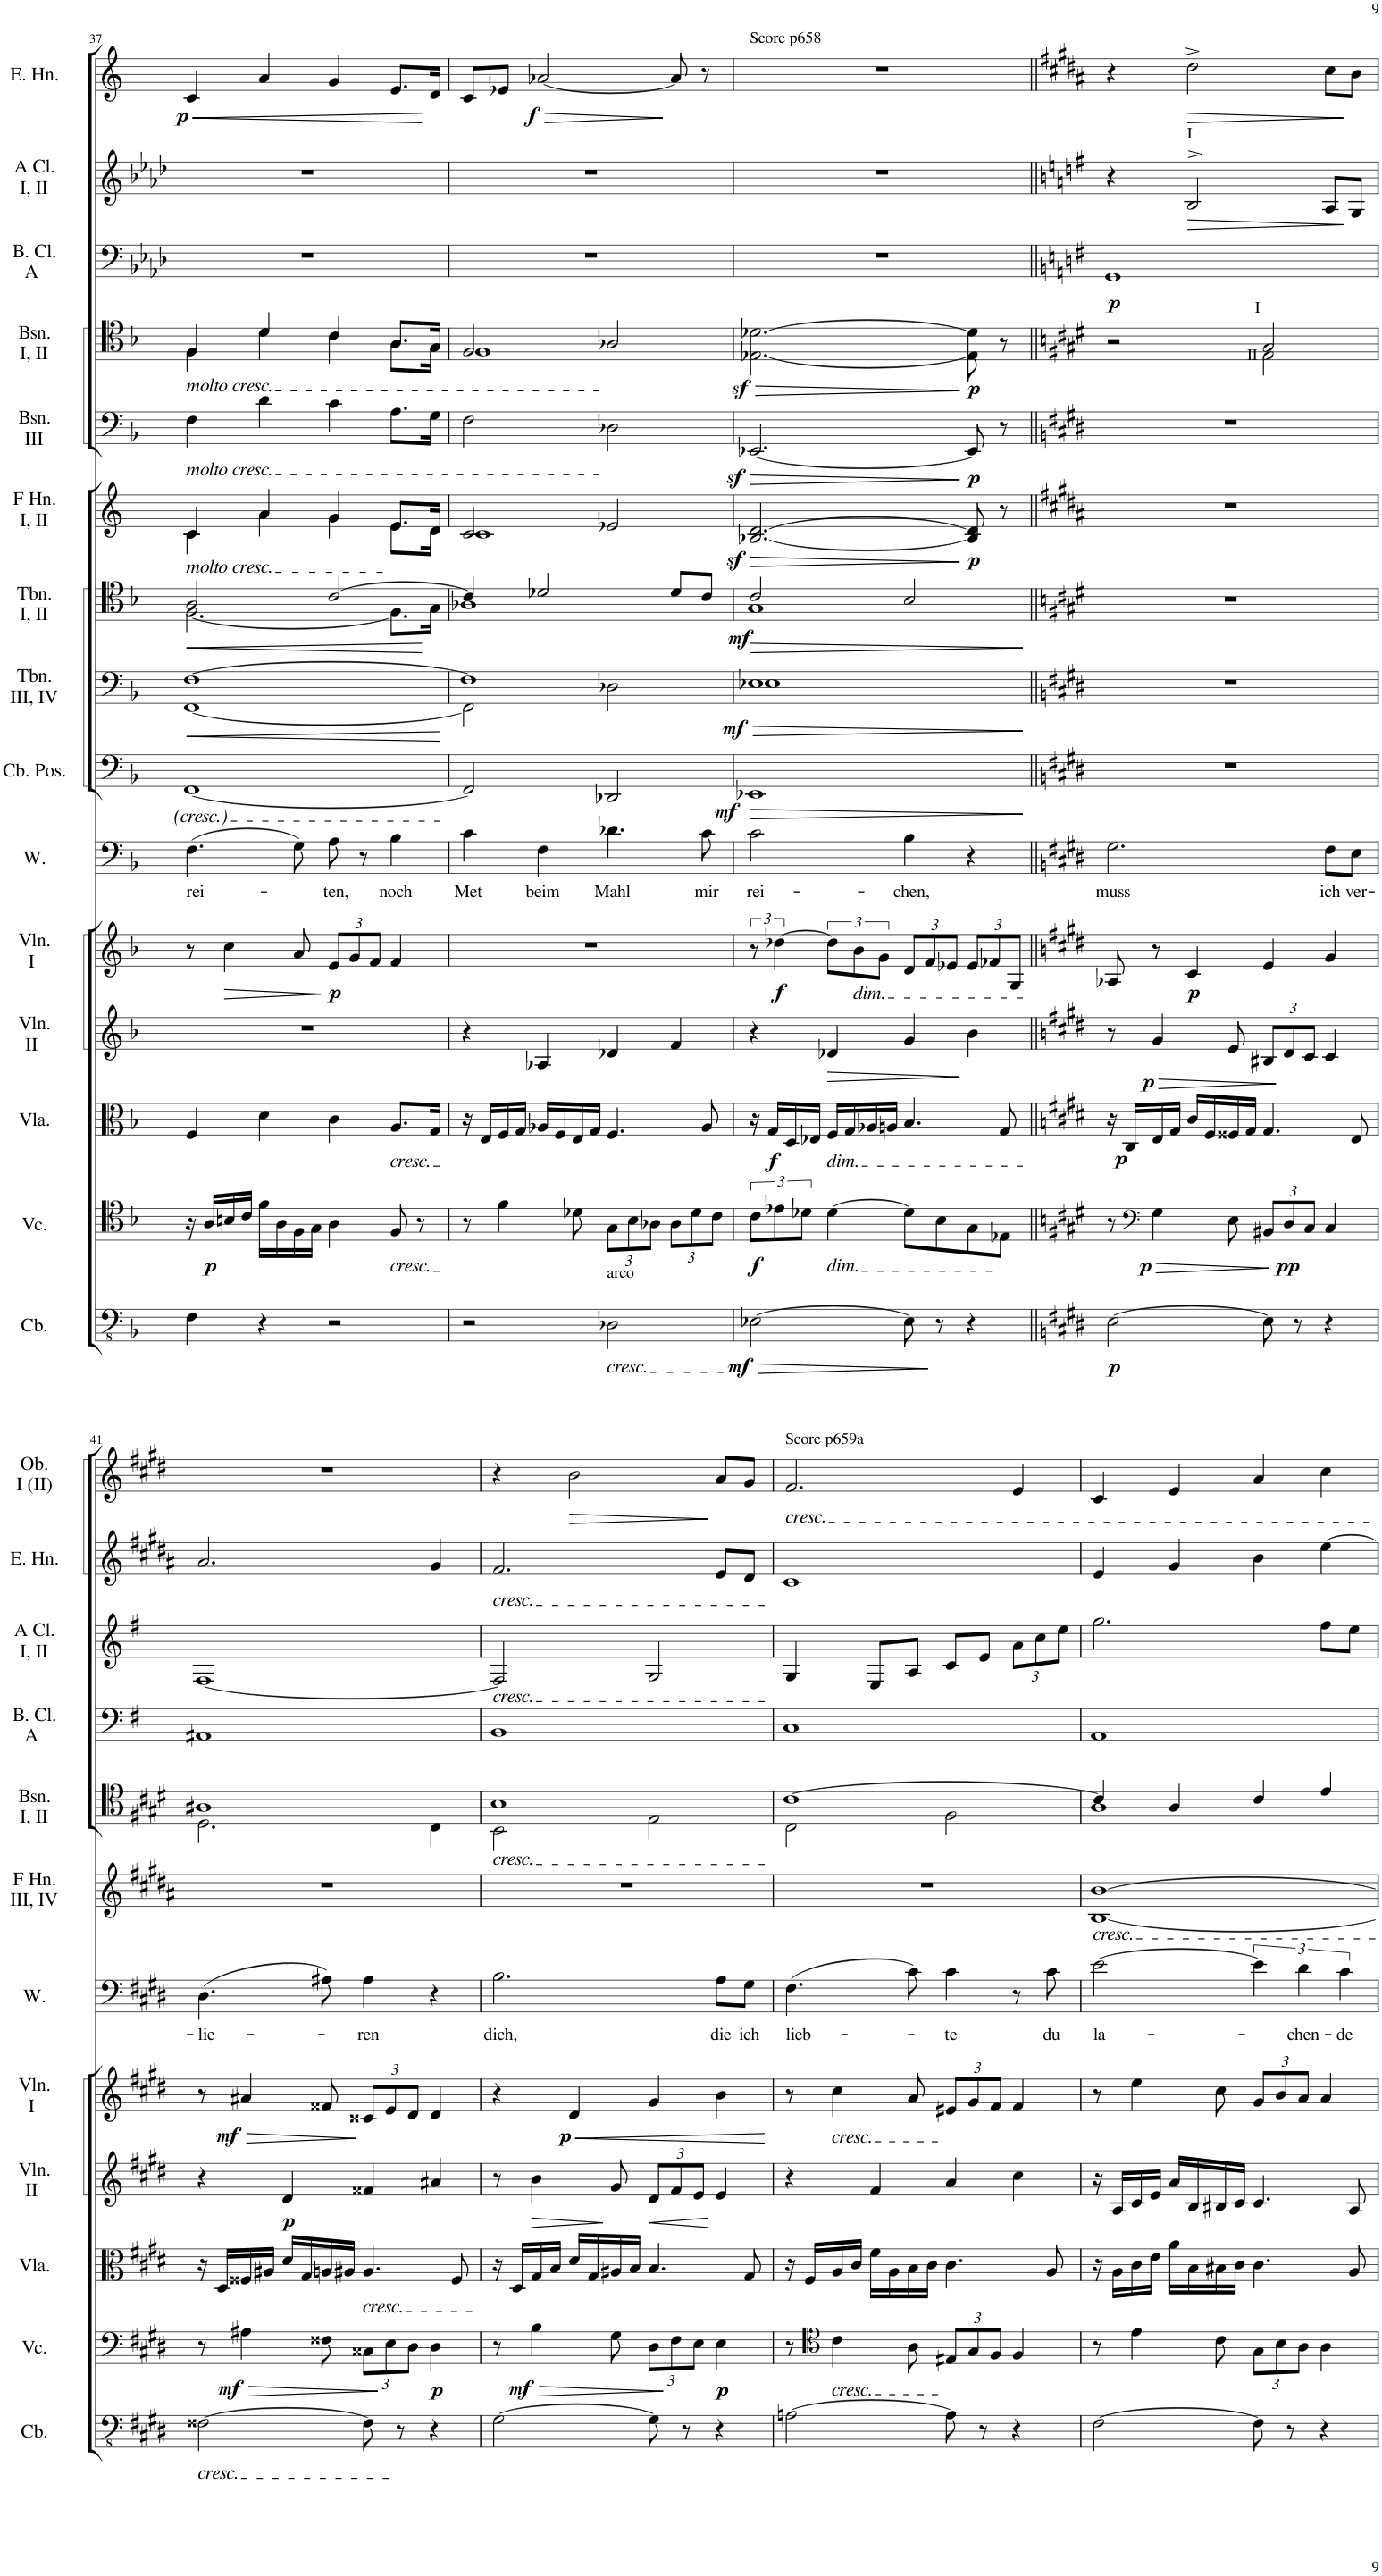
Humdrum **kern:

**kern	**text	**kern	**dynam	**kern	**dynam	**kern	**dynam	**kern	**dynam	**kern	**dynam	**kern	**text	**kern	**dynam	**kern	**dynam	**kern	**dynam	**kern	**kern	**dynam	**kern	**dynam	**kern	**dynam	**kern	**dynam	**kern	**dynam	**kern	**dynam	**kern	**dynam
*part18	*part18	*part17	*part17	*part16	*part16	*part15	*part15	*part14	*part14	*part13	*part13	*part12	*part12	*part11	*part11	*part10	*part10	*part9	*part9	*part8	*part7	*part7	*part6	*part6	*part5	*part5	*part4	*part4	*part3	*part3	*part2	*part2	*part1	*part1
*staff18	*staff18	*staff17	*staff17	*staff16	*staff16	*staff15	*staff15	*staff14	*staff14	*staff13	*staff13	*staff12	*staff12	*staff11	*staff11	*staff10	*staff10	*staff9	*staff9	*staff8	*staff7	*staff7	*staff6	*staff6	*staff5	*staff5	*staff4	*staff4	*staff3	*staff3	*staff2	*staff2	*staff1	*staff1
*I"Bassoon (Wotan)	*	*I"Contrabass	*	*I"Violoncello	*	*I"Viola	*	*I"Violin II	*	*I"Violin I	*	*I"Wotan	*	*I"Contrabass Trombone	*	*I"Trombone III, IV	*	*I"Trombone I, II	*	*I"Horn in F III, IV	*I"Horn in F I, II	*	*I"Bassoon III	*	*I"Bassoon I, II	*	*I"Bass Clarinet in A	*	*I"Clarinet in A I, II	*	*I"English Horn	*	*I"Oboe I (II)	*
*I'Bsn. (W)	*	*I'Cb.	*	*I'Vc.	*	*I'Vla.	*	*I'Vln. II	*	*I'Vln. I	*	*I'W.	*	*	*	*I'Tbn. III, IV	*	*I'Tbn. I, II	*	*	*	*	*I'Bsn. III	*	*I'Bsn. I, II	*	*I'B. Cl. A	*	*	*	*I'E. Hn.	*	*I'Ob. I (II)	*
!!LO:PB:g=z
*clefF4	*	*clefFv4	*	*clefC4	*	*clefC3	*	*clefG2	*	*clefG2	*	*clefF4	*	*clefF4	*	*clefF4	*	*clefC4	*	*clefG2	*clefG2	*	*clefF4	*	*clefC4	*	*clefF4	*	*clefG2	*	*clefG2	*	*clefG2	*
*	*	*	*	*	*	*	*	*	*	*	*	*	*	*	*	*	*	*	*	*Trd4c7	*Trd4c7	*	*	*	*	*	*Trd2c3	*	*Trd2c3	*	*Trd4c7	*	*	*
*k[b-]	*	*k[b-]	*	*k[b-]	*	*k[b-]	*	*k[b-]	*	*k[b-]	*	*k[b-]	*	*k[b-]	*	*k[b-]	*	*k[b-]	*	*k[]	*k[]	*	*k[b-]	*	*k[b-]	*	*k[b-e-a-d-]	*	*k[b-e-a-d-]	*	*k[]	*	*k[b-]	*
*M4/4	*	*M4/4	*	*M4/4	*	*M4/4	*	*M4/4	*	*M4/4	*	*M4/4	*	*M4/4	*	*M4/4	*	*M4/4	*	*M4/4	*M4/4	*	*M4/4	*	*M4/4	*	*M4/4	*	*M4/4	*	*M4/4	*	*M4/4	*
*met(c)	*	*met(c)	*	*met(c)	*	*met(c)	*	*met(c)	*	*met(c)	*	*met(c)	*	*met(c)	*	*met(c)	*	*met(c)	*	*met(c)	*met(c)	*	*met(c)	*	*met(c)	*	*met(c)	*	*met(c)	*	*met(c)	*	*met(c)	*
=37	=37	=37	=37	=37	=37	=37	=37	=37	=37	=37	=37	=37	=37	=37	=37	=37	=37	=37	=37	=37	=37	=37	=37	=37	=37	=37	=37	=37	=37	=37	=37	=37	=37	=37
!	!	!	!	!	!	!	!	!	!	!	!	!	!	!	!	!	!	!	!	!	!	!	!	!	!LO:TX:b:i:t=molto cresc.	!	!	!	!	!	!	!	!	!
!	!	!	!	!	!	!	!	!	!	!	!	!	!	!	!	!	!	!	!	!	!	!	!LO:TX:b:i:t=molto cresc.	!	!	!	!	!	!	!	!	!	!	!
!	!	!	!	!	!	!	!	!	!	!	!	!	!	!	!	!	!	!	!	!	!LO:TX:b:i:t=molto cresc.	!	!	!	!	!	!	!	!	!	!	!	!	!
!	!	!	!	!	!	!	!	!	!	!	!	!	!LO:LY:b	!	!	!	!LO:HP:b	!	!LO:HP:b	!	!	!	!	!	!	!	!	!	!	!	!	!LO:HP:b	!	!
*	*	*	*	*	*	*	*	*	*	*	*	*	*	*	*	*^	*	*^	*	*	*^	*	*	*	*^	*	*	*	*	*	*	*	*	*
!	!	!	!	!	!	!	!	!	!	!	!	!	!	!	!	!	!	!	!	!	!	!	!	!	!	!	!	!	!	!	!	!	!	!	!	!LO:DY:n=1:b	!	!
(4.F	rei-	4FF\	.	16r	.	4F/	.	1r	.	8r	.	(4.F\	rei-	[1FF	.	[1F	[1FF	<	2A/	[2.F\	<	1r	4c/	4c\	.	4F\	.	4F/	4F\	.	1r	.	1r	.	4c/	< p	1r	.
!	!	!	!	!	!LO:DY:b	!	!	!	!	!	!	!	!	!	!	!	!	!	!	!	!	!	!	!	!	!	!	!	!	!	!	!	!	!	!	!	!	!
.	.	.	.	16A/LL	p	.	.	.	.	.	.	.	.	.	.	.	.	.	.	.	.	.	.	.	.	.	.	.	.	.	.	.	.	.	.	.	.	.
!	!	!	!	!	!	!	!	!	!	!	!LO:HP:b	!	!	!	!	!	!	!	!	!	!	!	!	!	!	!	!	!	!	!	!	!	!	!	!	!	!	!
.	.	.	.	16Bn/	.	.	.	.	.	4cc\	>	.	.	.	.	.	.	.	.	.	.	.	.	.	.	.	.	.	.	.	.	.	.	.	.	.	.	.
.	.	.	.	16c/JJ	.	.	.	.	.	.	.	.	.	.	.	.	.	.	.	.	.	.	.	.	.	.	.	.	.	.	.	.	.	.	.	.	.	.
.	.	4r	.	16f\LL	.	4d\	.	.	.	.	.	.	.	.	.	.	.	.	.	.	.	.	4a/	4a\	.	4d\	.	4d/	4d\	.	.	.	.	.	4a/	.	.	.
.	.	.	.	16A\	.	.	.	.	.	.	.	.	.	.	.	.	.	.	.	.	.	.	.	.	.	.	.	.	.	.	.	.	.	.	.	.	.	.
8G)	.	.	.	16F\	.	.	.	.	.	8a/	.	8G\)	.	.	.	.	.	.	.	.	.	.	.	.	.	.	.	.	.	.	.	.	.	.	.	.	.	.
.	.	.	.	16G\JJ	.	.	.	.	.	.	.	.	.	.	.	.	.	.	.	.	.	.	.	.	.	.	.	.	.	.	.	.	.	.	.	.	.	.
*	*	*	*	*	*	*	*	*	*	*Xbrackettup	*	*	*	*	*	*	*	*	*	*	*	*	*	*	*	*	*	*	*	*	*	*	*	*	*	*	*	*
!	!	!	!	!	!	!	!	!	!	!	!LO:DY:b	!	!LO:LY:b	!	!	!	!	!	!	!	!	!	!	!	!	!	!	!	!	!	!	!	!	!	!	!	!	!
8A	-ten,	2r	.	4A\	.	4c\	.	.	.	12e/L	p	8A\	-ten,	.	.	.	.	.	[2c/	.	.	.	4g/	4g\	.	4c\	.	4c/	4c\	.	.	.	.	.	4g/	.	.	.
.	.	.	.	.	.	.	.	.	.	12g/	.	.	.	.	.	.	.	.	.	.	.	.	.	.	.	.	.	.	.	.	.	.	.	.	.	.	.	.
8r	.	.	.	.	.	.	.	.	.	.	.	8r	.	.	.	.	.	.	.	.	.	.	.	.	.	.	.	.	.	.	.	.	.	.	.	.	.	.
.	.	.	.	.	.	.	.	.	.	12f/J	.	.	.	.	.	.	.	.	.	.	.	.	.	.	.	.	.	.	.	.	.	.	.	.	.	.	.	.
!	!	!	!	!	!	!LO:TX:b:i:t=cresc.	!	!	!	!	!	!	!	!	!	!	!	!	!	!	!	!	!	!	!	!	!	!	!	!	!	!	!	!	!	!	!	!
!	!	!	!	!LO:TX:b:i:t=cresc.	!	!	!	!	!	!	!	!	!	!	!	!	!	!	!	!	!	!	!	!	!	!	!	!	!	!	!	!	!	!	!	!	!	!
!	!	!	!	!	!	!	!	!	!	!	!	!	!LO:LY:b	!	!	!	!	!	!	!	!	!	!	!	!	!	!	!	!	!	!	!	!	!	!	!	!	!
4B-	noch	.	.	8F/	.	8.A/L	.	.	.	4f/	.	4B-\	noch	.	.	.	.	.	.	8.F\L]	.	.	8.e/L	8.e\L	.	8.A\L	.	8.A/L	8.A\L	.	.	.	.	.	8.e/L	.	.	.
.	.	.	.	8r	.	.	.	.	.	.	.	.	.	.	.	.	.	.	.	.	.	.	.	.	.	.	.	.	.	.	.	.	.	.	.	.	.	.
.	.	.	.	.	.	16G/Jk	.	.	.	.	.	.	.	.	.	.	.	.	.	16G\Jk	.	.	16d/Jk	16d\Jk	.	16G\Jk	.	16G/Jk	16G\Jk	.	.	.	.	.	16d/Jk	[	.	.
=38	=38	=38	=38	=38	=38	=38	=38	=38	=38	=38	=38	=38	=38	=38	=38	=38	=38	=38	=38	=38	=38	=38	=38	=38	=38	=38	=38	=38	=38	=38	=38	=38	=38	=38	=38	=38	=38	=38
!	!	!	!	!	!	!	!	!	!	!	!	!	!LO:LY:b	!	!	!	!	!	!	!	!	!	!	!	!	!	!	!	!	!	!	!	!	!	!	!	!	!
4c	Met	2r	.	8r	.	16r	.	4r	.	1r	.	4c\	Met	2FF/]	.	1F]	2FF\]	.	4c/]	1A-X	.	1r	2c/	1c	.	2F\	.	2F/	1F	.	1r	.	1r	.	8c/L	.	1r	.
.	.	.	.	.	.	16E/LL	.	.	.	.	.	.	.	.	.	.	.	.	.	.	.	.	.	.	.	.	.	.	.	.	.	.	.	.	.	.	.	.
.	.	.	.	4f\	.	16F/	.	.	.	.	.	.	.	.	.	.	.	.	.	.	.	.	.	.	.	.	.	.	.	.	.	.	.	.	8e-X/J	.	.	.
.	.	.	.	.	.	16G/JJ	.	.	.	.	.	.	.	.	.	.	.	.	.	.	.	.	.	.	.	.	.	.	.	.	.	.	.	.	.	.	.	.
!	!	!	!	!	!	!	!	!	!	!	!	!	!LO:LY:b	!	!	!	!	!	!	!	!	!	!	!	!	!	!	!	!	!	!	!	!	!	!	!LO:HP:b	!	!
!	!	!	!	!	!	!	!	!	!	!	!	!	!	!	!	!	!	!	!	!	!	!	!	!	!	!	!	!	!	!	!	!	!	!	!	!LO:DY:n=1:b	!	!
4F	beim	.	.	.	.	16A-X/LL	.	4A-X/	.	.	.	4F\	beim	.	.	.	.	.	2d-X/	.	.	.	.	.	.	.	.	.	.	.	.	.	.	.	[2a-X/	> f	.	.
.	.	.	.	.	.	16F/	.	.	.	.	.	.	.	.	.	.	.	.	.	.	.	.	.	.	.	.	.	.	.	.	.	.	.	.	.	.	.	.
.	.	.	.	8d-X\	.	16E/	.	.	.	.	.	.	.	.	.	.	.	.	.	.	.	.	.	.	.	.	.	.	.	.	.	.	.	.	.	.	.	.
.	.	.	.	.	.	16G/JJ	.	.	.	.	.	.	.	.	.	.	.	.	.	.	.	.	.	.	.	.	.	.	.	.	.	.	.	.	.	.	.	.
*	*	*	*	*Xbrackettup	*	*	*	*	*	*	*	*	*	*	*	*	*	*	*	*	*	*	*	*	*	*	*	*	*	*	*	*	*	*	*	*	*	*
!	!	!LO:TX:a:t=arco	!	!	!	!	!	!	!	!	!	!	!	!	!	!	!	!	!	!	!	!	!	!	!	!	!	!	!	!	!	!	!	!	!	!	!	!
!	!	!LO:TX:b:i:t=cresc.	!	!	!	!	!	!	!	!	!	!	!	!	!	!	!	!	!	!	!	!	!	!	!	!	!	!	!	!	!	!	!	!	!	!	!	!
!	!	!	!	!	!	!	!	!	!	!	!	!	!LO:LY:b	!	!	!	!	!	!	!	!	!	!	!	!	!	!	!	!	!	!	!	!	!	!	!	!	!
4.d-X	Mahl	2DD-X\	.	12G\L	.	4.F/	.	4d-X/	.	.	.	4.d-X\	Mahl	2DD-X/	.	.	2D-X\	.	.	.	.	.	2e-X/	.	.	2D-X\	.	2A-X/	.	.	.	.	.	.	.	.	.	.
.	.	.	.	12B-\	.	.	.	.	.	.	.	.	.	.	.	.	.	.	.	.	.	.	.	.	.	.	.	.	.	.	.	.	.	.	.	.	.	.
.	.	.	.	12A-X\J	.	.	.	.	.	.	.	.	.	.	.	.	.	.	.	.	.	.	.	.	.	.	.	.	.	.	.	.	.	.	.	.	.	.
.	.	.	.	12A-\L	.	.	.	4f/	.	.	.	.	.	.	.	.	.	.	8d-/L	.	.	.	.	.	.	.	.	.	.	.	.	.	.	.	8a-/]	]	.	.
.	.	.	.	12d-\	.	.	.	.	.	.	.	.	.	.	.	.	.	.	.	.	.	.	.	.	.	.	.	.	.	.	.	.	.	.	.	.	.	.
!	!	!	!	!	!	!	!	!	!	!	!	!	!LO:LY:b	!	!	!	!	!	!	!	!	!	!	!	!	!	!	!	!	!	!	!	!	!	!	!	!	!
8c	mir	.	.	.	.	8A-/	.	.	.	.	.	8c\	mir	.	.	.	.	.	8c/J	.	.	.	.	.	.	.	.	.	.	.	.	.	.	.	8r	.	.	.
.	.	.	.	12c\J	.	.	.	.	.	.	.	.	.	.	.	.	.	.	.	.	.	.	.	.	.	.	.	.	.	.	.	.	.	.	.	.	.	.
*	*	*	*	*	*	*	*	*	*	*	*	*	*	*	*	*	*	*	*	*	*	*	*v	*v	*	*	*	*v	*v	*	*	*	*	*	*	*	*	*
=39	=39	=39	=39	=39	=39	=39	=39	=39	=39	=39	=39	=39	=39	=39	=39	=39	=39	=39	=39	=39	=39	=39	=39	=39	=39	=39	=39	=39	=39	=39	=39	=39	=39	=39	=39	=39
*	*	*	*	*brackettup	*	*	*	*	*	*	*	*	*	*	*	*	*	*	*	*	*	*	*	*	*	*	*	*	*	*	*	*	*	*	*	*
!	!	!	!LO:DY:b	!	!LO:DY:b	!	!	!	!	!	!	!	!LO:LY:b	!	!LO:DY:b	!	!	!LO:DY:b	!	!	!LO:DY:b	!	!	!	!	!	!	!	!	!	!	!	!	!	!	!
2c	rei-	[2EE-X\	mf	12c\L	f	16r	.	4r	.	12r	.	2c\	rei-	1EE-X	mf	1E-X	1E-	mf	2c/	1G	mf	1r	[2.B-X/z< [2.d/z<	.	[2.EE-Xz</	.	[2.E-X\z< [2.d-X\z<	.	1r	.	1r	.	1r	.	1r	.
!	!	!	!	!	!	!	!LO:DY:b	!	!	!	!	!	!	!	!	!	!	!	!	!	!	!	!	!	!	!	!	!	!	!	!	!	!	!	!	!
.	.	.	.	.	.	16G/LL	f	.	.	.	.	.	.	.	.	.	.	.	.	.	.	.	.	.	.	.	.	.	.	.	.	.	.	.	.	.
!	!	!	!	!	!	!	!	!	!	!	!LO:DY:b	!	!	!	!	!	!	!	!	!	!	!	!	!	!	!	!	!	!	!	!	!	!	!	!	!
.	.	.	.	12e-X\	.	.	.	.	.	[4dd-X\	f	.	.	.	.	.	.	.	.	.	.	.	.	.	.	.	.	.	.	.	.	.	.	.	.	.
.	.	.	.	.	.	16D/	.	.	.	.	.	.	.	.	.	.	.	.	.	.	.	.	.	.	.	.	.	.	.	.	.	.	.	.	.	.
.	.	.	.	12d-X\J	.	.	.	.	.	.	.	.	.	.	.	.	.	.	.	.	.	.	.	.	.	.	.	.	.	.	.	.	.	.	.	.
.	.	.	.	.	.	16E-X/JJ	.	.	.	.	.	.	.	.	.	.	.	.	.	.	.	.	.	.	.	.	.	.	.	.	.	.	.	.	.	.
!	!	!	!	!	!	!LO:TX:b:i:t=dim.	!	!	!	!	!	!	!	!	!	!	!	!	!	!	!	!	!	!	!	!	!	!	!	!	!	!	!	!	!	!
!	!	!	!	!LO:TX:b:i:t=dim.	!	!	!	!	!	!	!	!	!	!	!	!	!	!	!	!	!	!	!	!	!	!	!	!	!	!	!	!	!	!	!	!
!	!	!	!	!	!	!	!	!	!LO:HP:b	!	!	!	!	!	!	!	!	!	!	!	!	!	!	!	!	!	!	!	!	!	!	!	!	!	!	!
.	.	.	.	[4d-\	.	16F/LL	.	4d-X/	>	.	.	.	.	.	.	.	.	.	.	.	.	.	.	.	.	.	.	.	.	.	.	.	.	.	.	.
.	.	.	.	.	.	16G/	.	.	.	.	.	.	.	.	.	.	.	.	.	.	.	.	.	.	.	.	.	.	.	.	.	.	.	.	.	.
*	*	*	*	*	*	*	*	*	*	*brackettup	*	*	*	*	*	*	*	*	*	*	*	*	*	*	*	*	*	*	*	*	*	*	*	*	*	*
!	!	!	!	!	!	!	!	!	!	!LO:TX:b:i:t=dim.	!	!	!	!	!	!	!	!	!	!	!	!	!	!	!	!	!	!	!	!	!	!	!	!	!	!
.	.	.	.	.	.	.	.	.	.	12b-\	.	.	.	.	.	.	.	.	.	.	.	.	.	.	.	.	.	.	.	.	.	.	.	.	.	.
.	.	.	.	.	.	16A-X/	.	.	.	.	.	.	.	.	.	.	.	.	.	.	.	.	.	.	.	.	.	.	.	.	.	.	.	.	.	.
.	.	.	.	.	.	.	.	.	.	12g\J	.	.	.	.	.	.	.	.	.	.	.	.	.	.	.	.	.	.	.	.	.	.	.	.	.	.
.	.	.	.	.	.	16An/JJ	.	.	.	.	.	.	.	.	.	.	.	.	.	.	.	.	.	.	.	.	.	.	.	.	.	.	.	.	.	.
!	!	!	!	!	!	!	!	!	!	!	!	!	!LO:LY:b	!	!	!	!	!	!	!	!	!	!	!	!	!	!	!	!	!	!	!	!	!	!	!
4B-	-chen,	8EE-\]	.	8d-\L]	.	4.B-/	.	4g/	.	12d/L	.	4B-\	-chen,	.	.	.	.	.	2B-/	.	.	.	.	.	.	.	.	.	.	.	.	.	.	.	.	.
*	*	*	*	*	*	*	*	*	*	*Xbrackettup	*	*	*	*	*	*	*	*	*	*	*	*	*	*	*	*	*	*	*	*	*	*	*	*	*	*
.	.	.	.	.	.	.	.	.	.	12f/	.	.	.	.	.	.	.	.	.	.	.	.	.	.	.	.	.	.	.	.	.	.	.	.	.	.
.	.	8r	.	8B-\	.	.	.	.	.	.	.	.	.	.	.	.	.	.	.	.	.	.	.	.	.	.	.	.	.	.	.	.	.	.	.	.
.	.	.	.	.	.	.	.	.	.	12e-X/J	.	.	.	.	.	.	.	.	.	.	.	.	.	.	.	.	.	.	.	.	.	.	.	.	.	.
!	!	!	!	!	!	!	!	!	!	!	!	!	!	!	!	!	!	!	!	!	!	!	!	!LO:DY:b	!	!LO:DY:b	!	!LO:DY:b	!	!	!	!	!	!	!	!
4r	.	4r	.	8G\	.	.	.	4b-\	.	12e-/L	.	4r	.	.	.	.	.	.	.	.	.	.	8B-/] 8d/]	p	8EE-/]	p	8E-\] 8d-\]	p	.	.	.	.	.	.	.	.
.	.	.	.	.	.	.	.	.	.	12f-X/	.	.	.	.	.	.	.	.	.	.	.	.	.	.	.	.	.	.	.	.	.	.	.	.	.	.
.	.	.	.	8E-X\J	.	8G/	.	.	.	.	.	.	.	.	.	.	.	.	.	.	.	.	8r	.	8r	.	8r	.	.	.	.	.	.	.	.	.
.	.	.	.	.	.	.	.	.	.	12G/J	.	.	.	.	.	.	.	.	.	.	.	.	.	.	.	.	.	.	.	.	.	.	.	.	.	.
*	*	*	*	*	*	*	*	*	*	*	*	*	*	*	*	*v	*v	*	*	*	*	*	*	*	*	*	*	*	*	*	*	*	*	*	*	*
*	*	*	*	*	*	*	*	*	*	*	*	*	*	*	*	*	*	*v	*v	*	*	*	*	*	*	*	*	*	*	*	*	*	*	*	*
.	.	.	.	.	.	.	.	.	.	.	.	.	.	.	.	.	[	.	[	.	.	.	.	.	.	.	.	.	.	.	.	.	.	.
=40||	=40||	=40||	=40||	=40||	=40||	=40||	=40||	=40||	=40||	=40||	=40||	=40||	=40||	=40||	=40||	=40||	=40||	=40||	=40||	=40||	=40||	=40||	=40||	=40||	=40||	=40||	=40||	=40||	=40||	=40||	=40||	=40||	=40||	=40||
*k[f#c#g#d#]	*	*k[f#c#g#d#]	*	*k[f#c#g#d#]	*	*k[f#c#g#d#]	*	*k[f#c#g#d#]	*	*k[f#c#g#d#]	*	*k[f#c#g#d#]	*	*k[f#c#g#d#]	*	*k[f#c#g#d#]	*	*k[f#c#g#d#]	*	*k[f#c#g#d#a#]	*k[f#c#g#d#a#]	*	*k[f#c#g#d#]	*	*k[f#c#g#d#]	*	*k[f#]	*	*k[f#]	*	*k[f#c#g#d#a#]	*	*k[f#c#g#d#]	*
!	!	!	!LO:DY:b	!	!	!	!	!	!	!	!	!	!LO:LY:b	!	!	!	!	!	!	!	!	!	!	!	!	!	!	!LO:DY:b	!	!	!	!	!	!
*	*	*	*	*	*	*	*	*	*	*	*	*	*	*	*	*	*	*	*	*	*	*	*	*	*^	*	*	*	*	*	*	*	*	*
2.G#	muss	[2EE\	p	8r	.	16r	.	8r	.	8A-X/	.	2.G#\	muss	1r	.	1r	.	1r	.	1r	1r	.	1r	.	2r	2ryy	.	1GG	p	4r	.	4r	.	1r	.
!	!	!	!	!	!	!	!LO:DY:b	!	!	!	!	!	!	!	!	!	!	!	!	!	!	!	!	!	!	!	!	!	!	!	!	!	!	!	!
.	.	.	.	.	.	16C#/LL	p	.	.	.	.	.	.	.	.	.	.	.	.	.	.	.	.	.	.	.	.	.	.	.	.	.	.	.	.
*	*	*	*	*clefF4	*	*	*	*	*	*	*	*	*	*	*	*	*	*	*	*	*	*	*	*	*	*	*	*	*	*	*	*	*	*	*
!	!	!	!	!	!LO:HP:b	!	!	!	!LO:HP:b	!	!	!	!	!	!	!	!	!	!	!	!	!	!	!	!	!	!	!	!	!	!	!	!	!	!
!	!	!	!	!	!LO:DY:n=1:b	!	!	!	!LO:DY:n=1:b	!	!	!	!	!	!	!	!	!	!	!	!	!	!	!	!	!	!	!	!	!	!	!	!	!	!
.	.	.	.	4G#\	> p	16E/	.	4g#/	> p	8r	.	.	.	.	.	.	.	.	.	.	.	.	.	.	.	.	.	.	.	.	.	.	.	.	.
.	.	.	.	.	.	16G#/JJ	.	.	.	.	.	.	.	.	.	.	.	.	.	.	.	.	.	.	.	.	.	.	.	.	.	.	.	.	.
!	!	!	!	!	!	!	!	!	!	!	!	!	!	!	!	!	!	!	!	!	!	!	!	!	!	!	!	!	!	!LO:TX:a:t=I	!	!	!	!	!
!	!	!	!	!	!	!	!	!	!	!	!LO:DY:b	!	!	!	!	!	!	!	!	!	!	!	!	!	!	!	!	!	!	!	!LO:HP:b	!	!LO:HP:b	!	!
.	.	.	.	.	.	16c#/LL	.	.	.	4c#/	p	.	.	.	.	.	.	.	.	.	.	.	.	.	.	.	.	.	.	2B^>/	>	2dd#^>\	>	.	.
.	.	.	.	.	.	16F#/	.	.	.	.	.	.	.	.	.	.	.	.	.	.	.	.	.	.	.	.	.	.	.	.	.	.	.	.	.
.	.	.	.	8E\	.	16F##X/	.	8e/	.	.	.	.	.	.	.	.	.	.	.	.	.	.	.	.	.	.	.	.	.	.	.	.	.	.	.
.	.	.	.	.	.	16G#/JJ	.	.	.	.	.	.	.	.	.	.	.	.	.	.	.	.	.	.	.	.	.	.	.	.	.	.	.	.	.
*	*	*	*	*Xbrackettup	*	*	*	*Xbrackettup	*	*	*	*	*	*	*	*	*	*	*	*	*	*	*	*	*	*	*	*	*	*	*	*	*	*	*
!	!	!	!	!	!	!	!	!	!	!	!	!	!	!	!	!	!	!	!	!	!	!	!	!	!LO:TX:a:t=I	!	!	!	!	!	!	!	!	!	!
!	!	!	!	!	!	!	!	!	!	!	!	!	!	!	!	!	!	!	!	!	!	!	!	!	!LO:TX:b:t=II	!	!	!	!	!	!	!	!	!	!
.	.	8EE\]	.	12BB#X/L	.	4.G#/	.	12B#X/L	.	4e/	.	.	.	.	.	.	.	.	.	.	.	.	.	.	2G#/	2E\	.	.	.	.	.	.	.	.	.
!	!	!	!	!	!LO:DY:n=2:b	!	!	!	!	!	!	!	!	!	!	!	!	!	!	!	!	!	!	!	!	!	!	!	!	!	!	!	!	!	!
.	.	.	.	12D#/	pp	.	.	12d#/	]	.	.	.	.	.	.	.	.	.	.	.	.	.	.	.	.	.	.	.	.	.	.	.	.	.	.
.	.	8r	.	.	.	.	.	.	.	.	.	.	.	.	.	.	.	.	.	.	.	.	.	.	.	.	.	.	.	.	.	.	.	.	.
.	.	.	.	12C#/J	.	.	.	12c#/J	.	.	.	.	.	.	.	.	.	.	.	.	.	.	.	.	.	.	.	.	.	.	.	.	.	.	.
!	!	!	!	!	!	!	!	!	!	!	!	!	!LO:LY:b	!	!	!	!	!	!	!	!	!	!	!	!	!	!	!	!	!	!	!	!	!	!
8F#\L	ich	4r	.	4C#/	.	.	.	4c#/	.	4g#/	.	8F#\L	ich	.	.	.	.	.	.	.	.	.	.	.	.	.	.	.	.	8A/L	.	8cc#\L	.	.	.
!	!	!	!	!	!	!	!	!	!	!	!	!	!LO:LY:b	!	!	!	!	!	!	!	!	!	!	!	!	!	!	!	!	!	!	!	!	!	!
8E\J	ver-	.	.	.	.	8E/	.	.	.	.	.	8E\J	ver-	.	.	.	.	.	.	.	.	.	.	.	.	.	.	.	.	8G/J	]	8b\J	]	.	.
!!LO:LB:g=z
=41	=41	=41	=41	=41	=41	=41	=41	=41	=41	=41	=41	=41	=41	=41	=41	=41	=41	=41	=41	=41	=41	=41	=41	=41	=41	=41	=41	=41	=41	=41	=41	=41	=41	=41	=41
!	!	!LO:TX:b:i:t=cresc.	!	!	!	!	!	!	!	!	!	!	!	!	!	!	!	!	!	!	!	!	!	!	!	!	!	!	!	!	!	!	!	!	!
!	!	!	!	!	!	!	!	!	!	!	!	!	!LO:LY:b	!	!	!	!	!	!	!	!	!	!	!	!	!	!	!	!	!	!	!	!	!	!
(4.D#	-lie-	[2FF##X\	.	8r	.	16r	.	4r	.	8r	.	(4.D#\	-lie-	1r	.	1r	.	1r	.	1r	1r	.	1r	.	1A#X	2.D#\	.	1AA#X	.	[1F#	.	2.a#/	.	1r	.
.	.	.	.	.	.	16D#/LL	.	.	.	.	.	.	.	.	.	.	.	.	.	.	.	.	.	.	.	.	.	.	.	.	.	.	.	.	.
!	!	!	!	!	!LO:HP:b	!	!	!	!	!	!LO:HP:b	!	!	!	!	!	!	!	!	!	!	!	!	!	!	!	!	!	!	!	!	!	!	!	!
!	!	!	!	!	!LO:DY:n=1:b	!	!	!	!	!	!LO:DY:n=1:b	!	!	!	!	!	!	!	!	!	!	!	!	!	!	!	!	!	!	!	!	!	!	!	!
.	.	.	.	4A#X\	> mf	16F##X/	.	.	.	4a#X/	> mf	.	.	.	.	.	.	.	.	.	.	.	.	.	.	.	.	.	.	.	.	.	.	.	.
.	.	.	.	.	.	16A#X/JJ	.	.	.	.	.	.	.	.	.	.	.	.	.	.	.	.	.	.	.	.	.	.	.	.	.	.	.	.	.
!	!	!	!	!	!	!	!	!	!LO:DY:b	!	!	!	!	!	!	!	!	!	!	!	!	!	!	!	!	!	!	!	!	!	!	!	!	!	!
.	.	.	.	.	.	16d#/LL	.	4d#/	p	.	.	.	.	.	.	.	.	.	.	.	.	.	.	.	.	.	.	.	.	.	.	.	.	.	.
.	.	.	.	.	.	16G#/	.	.	.	.	.	.	.	.	.	.	.	.	.	.	.	.	.	.	.	.	.	.	.	.	.	.	.	.	.
8A#X)	.	.	.	8F##X\	.	16An/	.	.	.	8f##X/	.	8A#X\)	.	.	.	.	.	.	.	.	.	.	.	.	.	.	.	.	.	.	.	.	.	.	.
.	.	.	.	.	.	16A#X/JJ	.	.	.	.	.	.	.	.	.	.	.	.	.	.	.	.	.	.	.	.	.	.	.	.	.	.	.	.	.
!	!	!	!	!	!	!LO:TX:b:i:t=cresc.	!	!	!	!	!	!	!	!	!	!	!	!	!	!	!	!	!	!	!	!	!	!	!	!	!	!	!	!	!
!	!	!	!	!	!	!	!	!	!	!	!	!	!LO:LY:b	!	!	!	!	!	!	!	!	!	!	!	!	!	!	!	!	!	!	!	!	!	!
4A#	-ren	8FF##\]	.	12C##X\L	.	4.A#/	.	4f##X/	.	12c##X/L	]	4A#\	-ren	.	.	.	.	.	.	.	.	.	.	.	.	.	.	.	.	.	.	.	.	.	.
.	.	.	.	12E\	]	.	.	.	.	12e/	.	.	.	.	.	.	.	.	.	.	.	.	.	.	.	.	.	.	.	.	.	.	.	.	.
.	.	8r	.	.	.	.	.	.	.	.	.	.	.	.	.	.	.	.	.	.	.	.	.	.	.	.	.	.	.	.	.	.	.	.	.
.	.	.	.	12D#\J	.	.	.	.	.	12d#/J	.	.	.	.	.	.	.	.	.	.	.	.	.	.	.	.	.	.	.	.	.	.	.	.	.
!	!	!	!	!	!LO:DY:n=2:b	!	!	!	!	!	!	!	!	!	!	!	!	!	!	!	!	!	!	!	!	!	!	!	!	!	!	!	!	!	!
4r	.	4r	.	4D#\	p	.	.	4a#X/	.	4d#/	.	4r	.	.	.	.	.	.	.	.	.	.	.	.	.	4C#\	.	.	.	.	.	4g#/	.	.	.
.	.	.	.	.	.	8F##/	.	.	.	.	.	.	.	.	.	.	.	.	.	.	.	.	.	.	.	.	.	.	.	.	.	.	.	.	.
=42	=42	=42	=42	=42	=42	=42	=42	=42	=42	=42	=42	=42	=42	=42	=42	=42	=42	=42	=42	=42	=42	=42	=42	=42	=42	=42	=42	=42	=42	=42	=42	=42	=42	=42	=42
!	!	!	!	!	!	!	!	!	!	!	!	!	!	!	!	!	!	!	!	!	!	!	!	!	!	!	!	!	!	!	!	!LO:TX:b:i:t=cresc.	!	!	!
!	!	!	!	!	!	!	!	!	!	!	!	!	!	!	!	!	!	!	!	!	!	!	!	!	!	!	!	!	!	!LO:TX:b:i:t=cresc.	!	!	!	!	!
!	!	!	!	!	!	!	!	!	!	!	!	!	!	!	!	!	!	!	!	!	!	!	!	!	!LO:TX:b:i:t=cresc.	!	!	!	!	!	!	!	!	!	!
!	!	!	!	!	!	!	!	!	!	!	!	!	!LO:LY:b	!	!	!	!	!	!	!	!	!	!	!	!	!	!	!	!	!	!	!	!	!	!
2.B	dich,	[2GG#\	.	8r	.	16r	.	8r	.	4r	.	2.B\	dich,	1r	.	1r	.	1r	.	1r	1r	.	1r	.	1B	2BB\	.	1BB	.	2F#/]	.	2.f#/	.	4r	.
.	.	.	.	.	.	16D#/LL	.	.	.	.	.	.	.	.	.	.	.	.	.	.	.	.	.	.	.	.	.	.	.	.	.	.	.	.	.
!	!	!	!	!	!LO:DY:b	!	!	!	!LO:HP:b	!	!	!	!	!	!	!	!	!	!	!	!	!	!	!	!	!	!	!	!	!	!	!	!	!	!
.	.	.	.	4B\	mf	16G#/	.	4b\	>	.	.	.	.	.	.	.	.	.	.	.	.	.	.	.	.	.	.	.	.	.	.	.	.	.	.
.	.	.	.	.	.	16B/JJ	.	.	.	.	.	.	.	.	.	.	.	.	.	.	.	.	.	.	.	.	.	.	.	.	.	.	.	.	.
!	!	!	!	!	!	!	!	!	!	!	!LO:DY:b	!	!	!	!	!	!	!	!	!	!	!	!	!	!	!	!	!	!	!	!	!	!	!	!LO:HP:b
.	.	.	.	.	.	16d#/LL	.	.	.	4d#/	p	.	.	.	.	.	.	.	.	.	.	.	.	.	.	.	.	.	.	.	.	.	.	2b\	>
.	.	.	.	.	.	16G#/	.	.	.	.	.	.	.	.	.	.	.	.	.	.	.	.	.	.	.	.	.	.	.	.	.	.	.	.	.
.	.	.	.	8G#\	.	16A#X/	.	8g#/	]	.	.	.	.	.	.	.	.	.	.	.	.	.	.	.	.	.	.	.	.	.	.	.	.	.	.
.	.	.	.	.	.	16B/JJ	.	.	.	.	.	.	.	.	.	.	.	.	.	.	.	.	.	.	.	.	.	.	.	.	.	.	.	.	.
.	.	8GG#\]	.	12D#\L	.	4.B/	.	12d#/L	.	4g#/	.	.	.	.	.	.	.	.	.	.	.	.	.	.	.	2E\	.	.	.	2G/	.	.	.	.	.
.	.	.	.	12F#\	]	.	.	12f#/	.	.	.	.	.	.	.	.	.	.	.	.	.	.	.	.	.	.	.	.	.	.	.	.	.	.	.
.	.	8r	.	.	.	.	.	.	.	.	.	.	.	.	.	.	.	.	.	.	.	.	.	.	.	.	.	.	.	.	.	.	.	.	.
.	.	.	.	12E\J	.	.	.	12e/J	.	.	.	.	.	.	.	.	.	.	.	.	.	.	.	.	.	.	.	.	.	.	.	.	.	.	.
!	!	!	!	!	!LO:DY:b	!	!	!	!	!	!	!	!LO:LY:b	!	!	!	!	!	!	!	!	!	!	!	!	!	!	!	!	!	!	!	!	!	!
8A\L	die	4r	.	4E\	p	.	.	4e/	]	4b\	.	8A\L	die	.	.	.	.	.	.	.	.	.	.	.	.	.	.	.	.	.	.	8e/L	.	8a/L	]
!	!	!	!	!	!	!	!	!	!	!	!	!	!LO:LY:b	!	!	!	!	!	!	!	!	!	!	!	!	!	!	!	!	!	!	!	!	!	!
8G#\J	ich	.	.	.	.	8G#/	.	.	.	.	.	8G#\J	ich	.	.	.	.	.	.	.	.	.	.	.	.	.	.	.	.	.	.	8d#/J	.	8g#/J	.
*	*	*	*	*	*	*	*	*	*	*	*	*	*	*	*	*	*	*	*	*	*	*	*	*	*v	*v	*	*	*	*	*	*	*	*	*
.	.	.	.	.	.	.	.	.	.	.	]	.	.	.	.	.	.	.	.	.	.	.	.	.	.	.	.	.	.	.	.	.	.	.
=43	=43	=43	=43	=43	=43	=43	=43	=43	=43	=43	=43	=43	=43	=43	=43	=43	=43	=43	=43	=43	=43	=43	=43	=43	=43	=43	=43	=43	=43	=43	=43	=43	=43	=43
!	!	!	!	!	!	!	!	!	!	!	!	!	!	!	!	!	!	!	!	!	!	!	!	!	!	!	!	!	!	!	!	!	!LO:TX:b:i:t=cresc.	!
!	!	!	!	!	!	!	!	!	!	!	!	!	!LO:LY:b	!	!	!	!	!	!	!	!	!	!	!	!	!	!	!	!	!	!	!	!	!
*	*	*	*	*	*	*	*	*	*	*	*	*	*	*	*	*	*	*	*	*	*	*	*	*	*^	*	*	*	*	*	*	*	*	*
(4.F#	lieb-	[2AAn\	.	8r	.	16r	.	4r	.	8r	.	(4.F#\	lieb-	1r	.	1r	.	1r	.	1r	1r	.	1r	.	[1c#	2C#\	.	1C	.	4G/	.	1c#	.	2.f#/	.
.	.	.	.	.	.	16F#/LL	.	.	.	.	.	.	.	.	.	.	.	.	.	.	.	.	.	.	.	.	.	.	.	.	.	.	.	.	.
*	*	*	*	*clefC4	*	*	*	*	*	*	*	*	*	*	*	*	*	*	*	*	*	*	*	*	*	*	*	*	*	*	*	*	*	*	*
!	!	!	!	!	!	!	!	!	!	!LO:TX:b:i:t=cresc.	!	!	!	!	!	!	!	!	!	!	!	!	!	!	!	!	!	!	!	!	!	!	!	!	!
!	!	!	!	!LO:TX:b:i:t=cresc.	!	!	!	!	!	!	!	!	!	!	!	!	!	!	!	!	!	!	!	!	!	!	!	!	!	!	!	!	!	!	!
.	.	.	.	4c#\	.	16A/	.	.	.	4cc#\	.	.	.	.	.	.	.	.	.	.	.	.	.	.	.	.	.	.	.	.	.	.	.	.	.
.	.	.	.	.	.	16c#/JJ	.	.	.	.	.	.	.	.	.	.	.	.	.	.	.	.	.	.	.	.	.	.	.	.	.	.	.	.	.
.	.	.	.	.	.	16f#\LL	.	4f#/	.	.	.	.	.	.	.	.	.	.	.	.	.	.	.	.	.	.	.	.	.	8E/L	.	.	.	.	.
.	.	.	.	.	.	16A\	.	.	.	.	.	.	.	.	.	.	.	.	.	.	.	.	.	.	.	.	.	.	.	.	.	.	.	.	.
8c#)	.	.	.	8A\	.	16B\	.	.	.	8a/	.	8c#\)	.	.	.	.	.	.	.	.	.	.	.	.	.	.	.	.	.	8A/J	.	.	.	.	.
.	.	.	.	.	.	16c#\JJ	.	.	.	.	.	.	.	.	.	.	.	.	.	.	.	.	.	.	.	.	.	.	.	.	.	.	.	.	.
!	!	!	!	!	!	!	!	!	!	!	!	!	!LO:LY:b	!	!	!	!	!	!	!	!	!	!	!	!	!	!	!	!	!	!	!	!	!	!
4c#	-te	8AA\]	.	12E#X/L	.	4.c#\	.	4a/	.	12e#X/L	.	4c#\	-te	.	.	.	.	.	.	.	.	.	.	.	.	2F#\	.	.	.	8c/L	.	.	.	.	.
.	.	.	.	12G#/	.	.	.	.	.	12g#/	.	.	.	.	.	.	.	.	.	.	.	.	.	.	.	.	.	.	.	.	.	.	.	.	.
.	.	8r	.	.	.	.	.	.	.	.	.	.	.	.	.	.	.	.	.	.	.	.	.	.	.	.	.	.	.	8e/J	.	.	.	.	.
.	.	.	.	12F#/J	.	.	.	.	.	12f#/J	.	.	.	.	.	.	.	.	.	.	.	.	.	.	.	.	.	.	.	.	.	.	.	.	.
*	*	*	*	*	*	*	*	*	*	*	*	*	*	*	*	*	*	*	*	*	*	*	*	*	*	*	*	*	*	*Xbrackettup	*	*	*	*	*
8r	.	4r	.	4F#/	.	.	.	4cc#\	.	4f#/	.	8r	.	.	.	.	.	.	.	.	.	.	.	.	.	.	.	.	.	12a\L	.	.	.	4e/	.
.	.	.	.	.	.	.	.	.	.	.	.	.	.	.	.	.	.	.	.	.	.	.	.	.	.	.	.	.	.	12cc\	.	.	.	.	.
!	!	!	!	!	!	!	!	!	!	!	!	!	!LO:LY:b	!	!	!	!	!	!	!	!	!	!	!	!	!	!	!	!	!	!	!	!	!	!
8c#	du	.	.	.	.	8A/	.	.	.	.	.	8c#\	du	.	.	.	.	.	.	.	.	.	.	.	.	.	.	.	.	.	.	.	.	.	.
.	.	.	.	.	.	.	.	.	.	.	.	.	.	.	.	.	.	.	.	.	.	.	.	.	.	.	.	.	.	12ee\J	.	.	.	.	.
=44	=44	=44	=44	=44	=44	=44	=44	=44	=44	=44	=44	=44	=44	=44	=44	=44	=44	=44	=44	=44	=44	=44	=44	=44	=44	=44	=44	=44	=44	=44	=44	=44	=44	=44	=44
!	!	!	!	!	!	!	!	!	!	!	!	!	!	!	!	!	!	!	!	!LO:TX:b:i:t=cresc.	!	!	!	!	!	!	!	!	!	!	!	!	!	!	!
!	!	!	!	!	!	!	!	!	!	!	!	!	!LO:LY:b	!	!	!	!	!	!	!	!	!	!	!	!	!	!	!	!	!	!	!	!	!	!
[2e	la-	[2FF#\	.	8r	.	16r	.	16r	.	8r	.	[2e\	la-	1r	.	1r	.	1r	.	[1B [1b	1r	.	1r	.	4c#/]	1A	.	1AA	.	2.gg\	.	4e/	.	4c#/	.
.	.	.	.	.	.	16A\LL	.	16A/LL	.	.	.	.	.	.	.	.	.	.	.	.	.	.	.	.	.	.	.	.	.	.	.	.	.	.	.
.	.	.	.	4e\	.	16c#\	.	16c#/	.	4ee\	.	.	.	.	.	.	.	.	.	.	.	.	.	.	.	.	.	.	.	.	.	.	.	.	.
.	.	.	.	.	.	16e\JJ	.	16e/JJ	.	.	.	.	.	.	.	.	.	.	.	.	.	.	.	.	.	.	.	.	.	.	.	.	.	.	.
.	.	.	.	.	.	16a\LL	.	16a/LL	.	.	.	.	.	.	.	.	.	.	.	.	.	.	.	.	4A/	.	.	.	.	.	.	4g#/	.	4e/	.
.	.	.	.	.	.	16B\	.	16B/	.	.	.	.	.	.	.	.	.	.	.	.	.	.	.	.	.	.	.	.	.	.	.	.	.	.	.
.	.	.	.	8c#\	.	16B#X\	.	16B#X/	.	8cc#\	.	.	.	.	.	.	.	.	.	.	.	.	.	.	.	.	.	.	.	.	.	.	.	.	.
.	.	.	.	.	.	16c#\JJ	.	16c#/JJ	.	.	.	.	.	.	.	.	.	.	.	.	.	.	.	.	.	.	.	.	.	.	.	.	.	.	.
*Xbrackettup	*	*	*	*	*	*	*	*	*	*	*	*	*	*	*	*	*	*	*	*	*	*	*	*	*	*	*	*	*	*	*	*	*	*	*
6e]	.	8FF#\]	.	12G#\L	.	4.c#\	.	4.c#/	.	12g#/L	.	6e\]	.	.	.	.	.	.	.	.	.	.	.	.	4c#/	.	.	.	.	.	.	4b\	.	4a/	.
.	.	.	.	12B\	.	.	.	.	.	12b/	.	.	.	.	.	.	.	.	.	.	.	.	.	.	.	.	.	.	.	.	.	.	.	.	.
.	.	8r	.	.	.	.	.	.	.	.	.	.	.	.	.	.	.	.	.	.	.	.	.	.	.	.	.	.	.	.	.	.	.	.	.
!	!	!	!	!	!	!	!	!	!	!	!	!	!LO:LY:b	!	!	!	!	!	!	!	!	!	!	!	!	!	!	!	!	!	!	!	!	!	!
6d#	-chen-	.	.	12A\J	.	.	.	.	.	12a/J	.	6d#\	-chen-	.	.	.	.	.	.	.	.	.	.	.	.	.	.	.	.	.	.	.	.	.	.
.	.	4r	.	4A\	.	.	.	.	.	4a/	.	.	.	.	.	.	.	.	.	.	.	.	.	.	4e/	.	.	.	.	8ff#\L	.	[4ee\	.	4cc#\	.
!	!	!	!	!	!	!	!	!	!	!	!	!	!LO:LY:b	!	!	!	!	!	!	!	!	!	!	!	!	!	!	!	!	!	!	!	!	!	!
6c#	-de	.	.	.	.	.	.	.	.	.	.	6c#\	-de	.	.	.	.	.	.	.	.	.	.	.	.	.	.	.	.	.	.	.	.	.	.
.	.	.	.	.	.	8A/	.	8A/	.	.	.	.	.	.	.	.	.	.	.	.	.	.	.	.	.	.	.	.	.	8ee\J	.	.	.	.	.
*	*	*	*	*	*	*	*	*	*	*	*	*	*	*	*	*	*	*	*	*	*	*	*	*	*v	*v	*	*	*	*	*	*	*	*	*
=	=	=	=	=	=	=	=	=	=	=	=	=	=	=	=	=	=	=	=	=	=	=	=	=	=	=	=	=	=	=	=	=	=	=
*-	*-	*-	*-	*-	*-	*-	*-	*-	*-	*-	*-	*-	*-	*-	*-	*-	*-	*-	*-	*-	*-	*-	*-	*-	*-	*-	*-	*-	*-	*-	*-	*-	*-	*-
